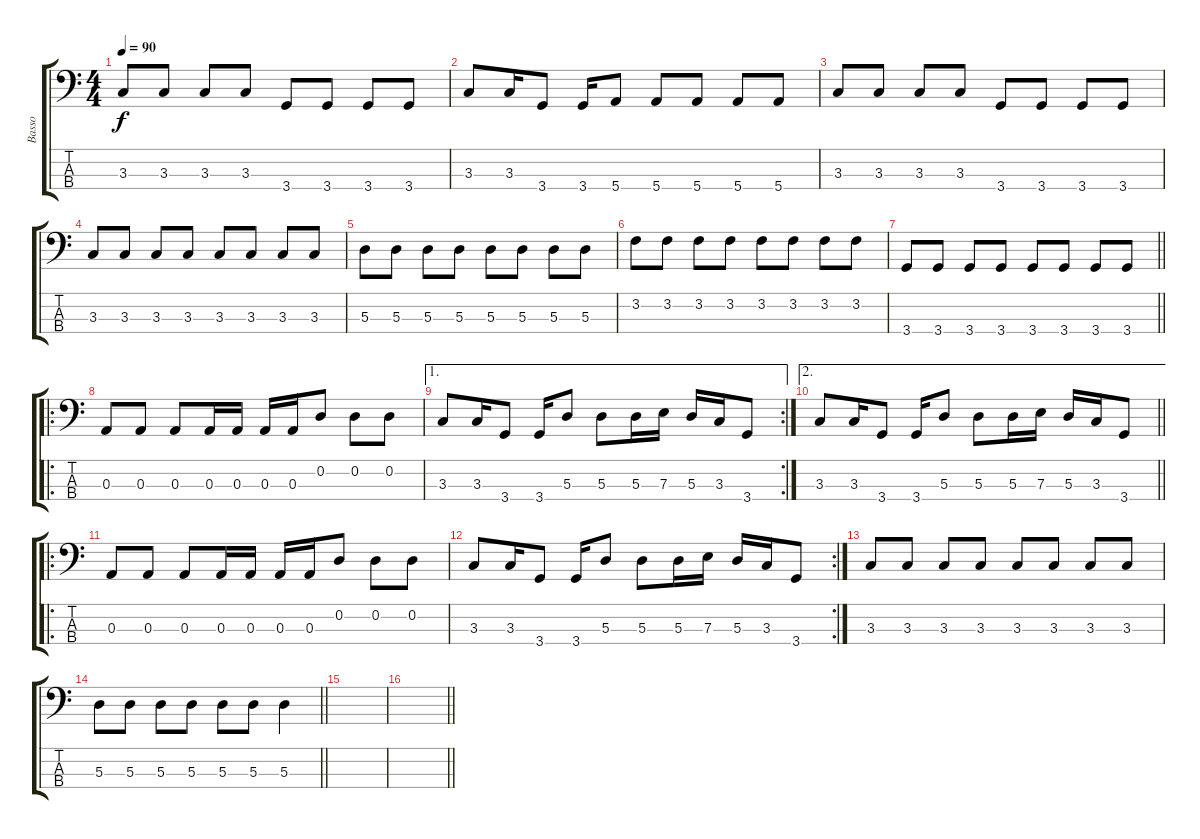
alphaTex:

\track ("Basso" "Basso") {instrument electricbassfinger}
\staff {score tabs}
\tuning (G2 D2 A1 E1) {hide}
\ts (4 4)
\tempo 90
\clef f4
\ks c
3.3.8{dy f} 3.3.8 3.3.8 3.3.8 3.4.8 3.4.8 3.4.8 3.4.8 |
3.3.8 3.3.16 3.4.8 3.4.16 5.4.8 5.4.8 5.4.8 5.4.8 5.4.8 |
3.3.8 3.3.8 3.3.8 3.3.8 3.4.8 3.4.8 3.4.8 3.4.8 |
3.3.8 3.3.8 3.3.8 3.3.8 3.3.8 3.3.8 3.3.8 3.3.8 |
5.3.8 5.3.8 5.3.8 5.3.8 5.3.8 5.3.8 5.3.8 5.3.8 |
3.2.8 3.2.8 3.2.8 3.2.8 3.2.8 3.2.8 3.2.8 3.2.8 |
\barLineRight lightlight
3.4.8 3.4.8 3.4.8 3.4.8 3.4.8 3.4.8 3.4.8 3.4.8 |
\ro
0.3.8 0.3.8 0.3.8 0.3.16 0.3.16 0.3.16 0.3.16 0.2.8 0.2.8 0.2.8 |
\ae 1
\rc 2
3.3.8 3.3.16 3.4.8 3.4.16 5.3.8 5.3.8 5.3.16 7.3.16 5.3.16 3.3.16 3.4.8 |
\ae 2
\barLineRight lightlight
3.3.8 3.3.16 3.4.8 3.4.16 5.3.8 5.3.8 5.3.16 7.3.16 5.3.16 3.3.16 3.4.8 |
\ro
0.3.8 0.3.8 0.3.8 0.3.16 0.3.16 0.3.16 0.3.16 0.2.8 0.2.8 0.2.8 |
\rc 2
3.3.8 3.3.16 3.4.8 3.4.16 5.3.8 5.3.8 5.3.16 7.3.16 5.3.16 3.3.16 3.4.8 |
3.3.8 3.3.8 3.3.8 3.3.8 3.3.8 3.3.8 3.3.8 3.3.8 |
\barLineRight lightlight
5.3.8 5.3.8 5.3.8 5.3.8 5.3.8 5.3.8 5.3.4 |
|
\barLineRight lightlight
